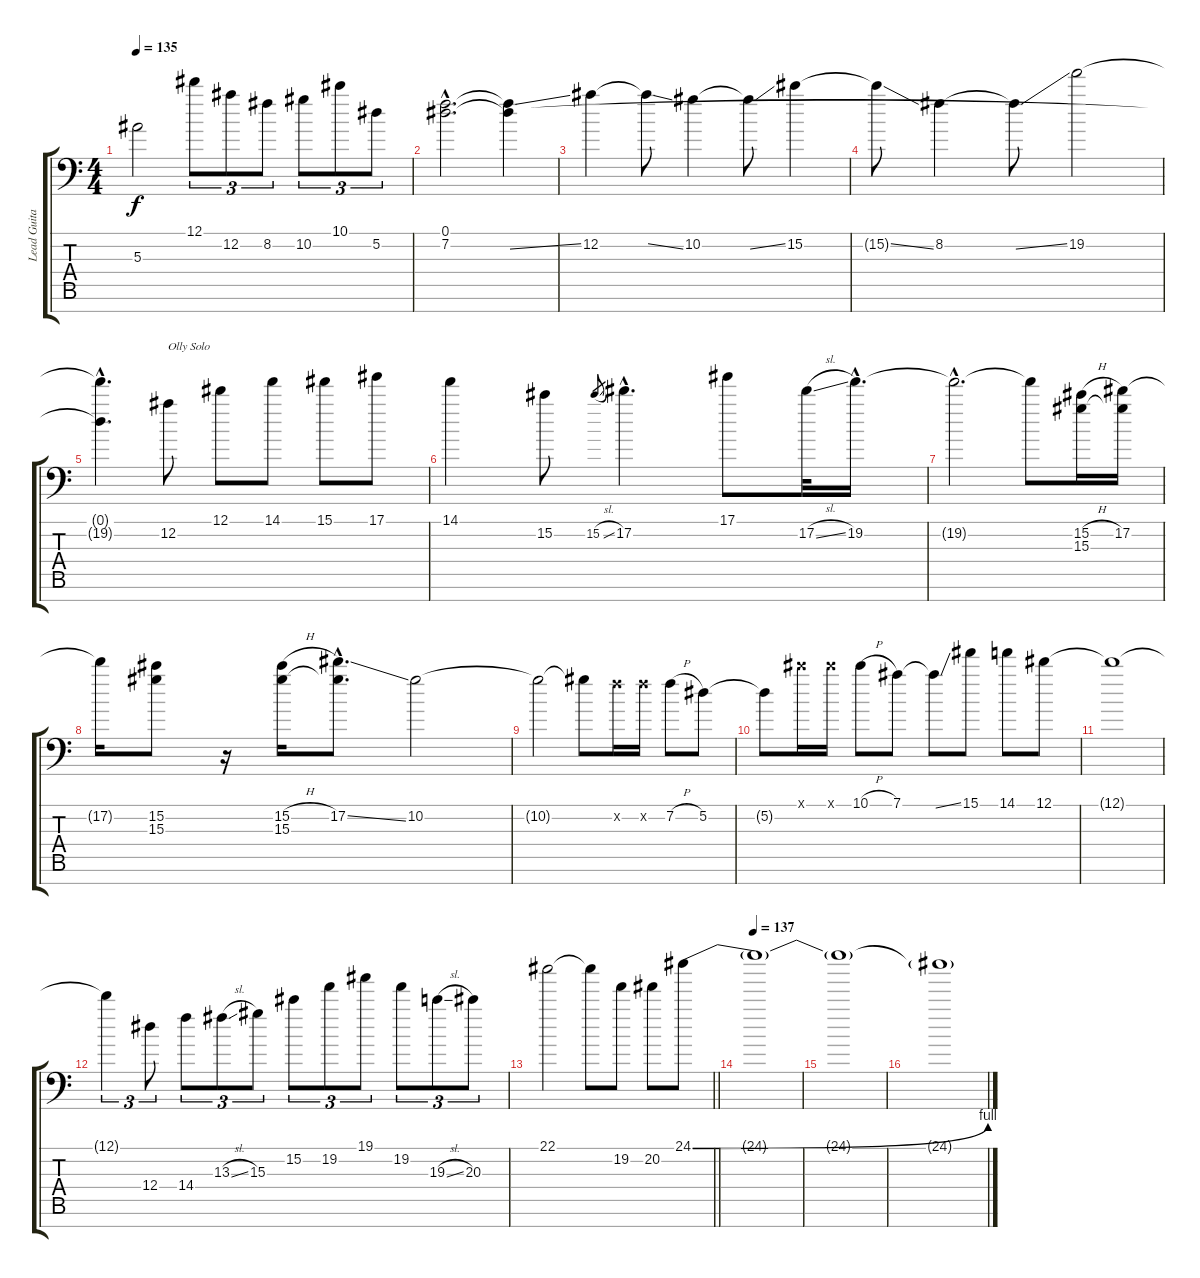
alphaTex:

\track ("Lead Guitar #2" "Lead Guita") {instrument electricguitarjazz}
\staff {score tabs}
\tuning (Eb4 Bb3 F3 Eb3 Bb2 F2 Ab1) {hide}
\ts (4 4)
\tempo 135
\clef f4
\ks c
5.3{t}.2{dy f} 12.1.8{tu (3 2)} 12.2.8{tu (3 2)} 8.2.8{tu (3 2)} 10.2.8{tu (3 2)} 10.1.8{tu (3 2)} 5.2.8{tu (3 2)} |
(0.1{hac} 7.2{hac}).2{d} (0.1{t} 7.2{ss t}).4 |
12.2.4 12.2{ss t}.8 10.2.4 10.2{ss t}.8 15.2.4 |
15.2{ss t}.8 8.2.4 8.2{ss t}.8 19.2.2 |
(0.1{hac t} 19.2{hac t}).4{d} 12.2.8{txt "Olly Solo"} 12.1.8 14.1.8 15.1.8 17.1.8 |
14.1.4 15.2.8 15.2{sl}.8{gr} 17.2{hac}.4{d} 17.1.8 17.2{sl}.32 19.2{hac}.16{d} |
19.2{hac t}.2{d} 19.2{t}.8 (15.2{h} 15.3).16 (17.2 15.3{t}).16 |
17.2{t}.16 (15.2 15.3).8 r.16 (15.2{h} 15.3).16 (17.2{ss hac} 15.3{hac t}).8{d} 10.2.2 |
10.2{t}.2 10.2{t}.8 7.2{x}.16 7.2{x}.16 7.2{h}.8 5.2.8 |
5.2{t}.8 10.1{x}.16 10.1{x}.16 10.1{h}.8 7.1.8 7.1{ss t}.8 15.1.8 14.1.8 12.1.8 |
12.1{t}.1 |
12.1{t}.4{tu (3 2)} 12.4.8{tu (3 2)} 14.4.8{tu (3 2)} 13.3{sl}.8{tu (3 2)} 15.3.8{tu (3 2)} 15.2.8{tu (3 2)} 19.2.8{tu (3 2)} 19.1.8{tu (3 2)} 19.2.8{tu (3 2)} 19.3{sl}.8{tu (3 2)} 20.3.8{tu (3 2)} |
\barLineRight lightlight
22.1.2 22.1{t}.8 19.2.8 20.2.8 24.1{be (bend 0 0 60 4)}.8 |
\section ("" "")
\tempo 137
24.1{t}.1 |
24.1{t}.1{volume 0} |
24.1{t}.1
